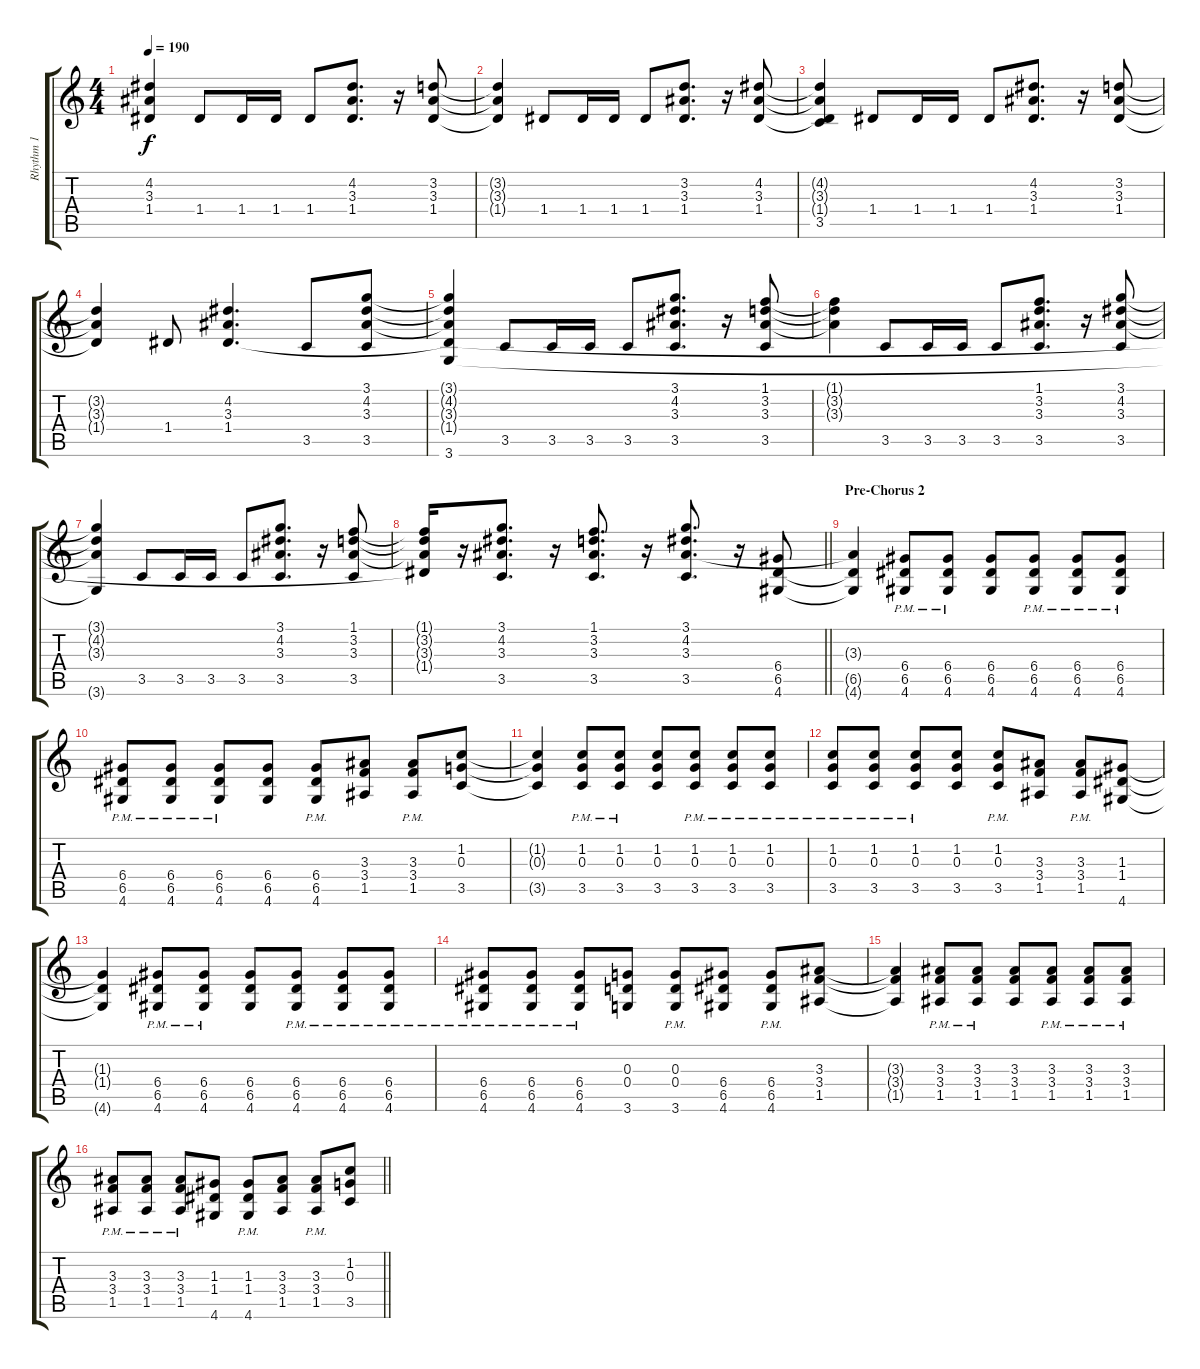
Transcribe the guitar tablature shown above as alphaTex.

\track ("Rhythm 1" "Rhythm 1") {instrument electricguitarclean}
\staff {score tabs}
\tuning (E4 B3 G3 D3 A2 E2) {hide}
\ts (4 4)
\tempo 190
\clef g2
\ks c
(4.2{t} 3.3{t} 1.4{t}).4{dy f} 1.4.8 1.4.16 1.4.16 1.4.8 (4.2 3.3 1.4).8{d} r.16 (3.2 3.3 1.4).8 |
(3.2{t} 3.3{t} 1.4{t}).4 1.4.8 1.4.16 1.4.16 1.4.8 (3.2 3.3 1.4).8{d} r.16 (4.2 3.3 1.4).8 |
(4.2{t} 3.3{t} 1.4{t} 3.5{t}).4 1.4.8 1.4.16 1.4.16 1.4.8 (4.2 3.3 1.4).8{d} r.16 (3.2 3.3 1.4).8 |
(3.2{t} 3.3{t} 1.4{t}).4 1.4.8 (4.2 3.3 1.4).4{d} 3.5.8 (3.1 4.2 3.3 3.5).8 |
(3.1{t} 4.2{t} 3.3{t} 1.4{t} 3.6).4 3.5.8 3.5.16 3.5.16 3.5.8 (3.1 4.2 3.3 3.5).8{d} r.16 (1.1 3.2 3.3 3.5).8 |
(1.1{t} 3.2{t} 3.3{t}).4 3.5.8 3.5.16 3.5.16 3.5.8 (1.1 3.2 3.3 3.5).8{d} r.16 (3.1 4.2 3.3 3.5).8 |
(3.1{t} 4.2{t} 3.3{t} 3.6{t}).4 3.5.8 3.5.16 3.5.16 3.5.8 (3.1 4.2 3.3 3.5).8{d} r.16 (1.1 3.2 3.3 3.5).8 |
\barLineRight lightlight
(1.1{t} 3.2{t} 3.3{t} 1.4{t}).16 r.16 (3.1 4.2 3.3 3.5).8{d} r.16 (1.1 3.2 3.3 3.5).8{d} r.16 (3.1 4.2 3.3 3.5).8{d} r.16 (6.4 6.5 4.6).8 |
\section ("" "Pre-Chorus 2")
(3.3{t} 6.5{t} 4.6{t}).4 (6.4{pm} 6.5{pm} 4.6{pm}).8 (6.4{pm} 6.5{pm} 4.6{pm}).8 (6.4 6.5 4.6).8 (6.4{pm} 6.5{pm} 4.6{pm}).8 (6.4{pm} 6.5{pm} 4.6{pm}).8 (6.4{pm} 6.5{pm} 4.6{pm}).8 |
(6.4{pm} 6.5{pm} 4.6{pm}).8 (6.4{pm} 6.5{pm} 4.6{pm}).8 (6.4{pm} 6.5{pm} 4.6{pm}).8 (6.4 6.5 4.6).8 (6.4{pm} 6.5{pm} 4.6{pm}).8 (3.3 3.4 1.5).8 (3.3{pm} 3.4{pm} 1.5{pm}).8 (1.2 0.3 3.5).8 |
(1.2{t} 0.3{t} 3.5{t}).4 (1.2{pm} 0.3{pm} 3.5{pm}).8 (1.2{pm} 0.3{pm} 3.5{pm}).8 (1.2 0.3 3.5).8 (1.2{pm} 0.3{pm} 3.5{pm}).8 (1.2{pm} 0.3{pm} 3.5{pm}).8 (1.2{pm} 0.3{pm} 3.5{pm}).8 |
(1.2{pm} 0.3{pm} 3.5{pm}).8 (1.2{pm} 0.3{pm} 3.5{pm}).8 (1.2{pm} 0.3{pm} 3.5{pm}).8 (1.2 0.3 3.5).8 (1.2{pm} 0.3{pm} 3.5{pm}).8 (3.3 3.4 1.5).8 (3.3{pm} 3.4{pm} 1.5{pm}).8 (1.3 1.4 4.6).8 |
(1.3{t} 1.4{t} 4.6{t}).4 (6.4{pm} 6.5{pm} 4.6{pm}).8 (6.4{pm} 6.5{pm} 4.6{pm}).8 (6.4 6.5 4.6).8 (6.4{pm} 6.5{pm} 4.6{pm}).8 (6.4{pm} 6.5{pm} 4.6{pm}).8 (6.4{pm} 6.5{pm} 4.6{pm}).8 |
(6.4{pm} 6.5{pm} 4.6{pm}).8 (6.4{pm} 6.5{pm} 4.6{pm}).8 (6.4{pm} 6.5{pm} 4.6{pm}).8 (0.3 0.4 3.6).8 (0.3{pm} 0.4{pm} 3.6{pm}).8 (6.4 6.5 4.6).8 (6.4{pm} 6.5{pm} 4.6{pm}).8 (3.3 3.4 1.5).8 |
(3.3{t} 3.4{t} 1.5{t}).4 (3.3{pm} 3.4{pm} 1.5{pm}).8 (3.3{pm} 3.4{pm} 1.5{pm}).8 (3.3 3.4 1.5).8 (3.3{pm} 3.4{pm} 1.5{pm}).8 (3.3{pm} 3.4{pm} 1.5{pm}).8 (3.3{pm} 3.4{pm} 1.5{pm}).8 |
\barLineRight lightlight
(3.3{pm} 3.4{pm} 1.5{pm}).8 (3.3{pm} 3.4{pm} 1.5{pm}).8 (3.3{pm} 3.4{pm} 1.5{pm}).8 (1.3 1.4 4.6).8 (1.3{pm} 1.4{pm} 4.6{pm}).8 (3.3 3.4 1.5).8 (3.3{pm} 3.4{pm} 1.5{pm}).8 (1.2 0.3 3.5).8
